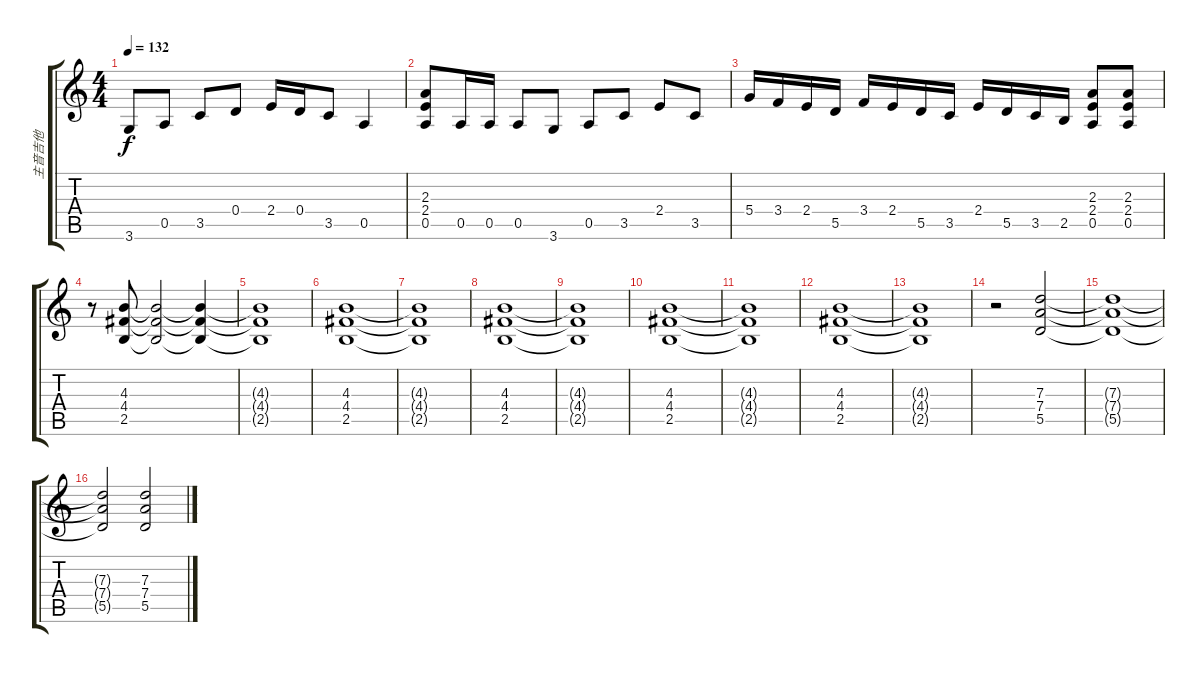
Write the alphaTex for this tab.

\track ("主音吉他" "主音吉他") {instrument distortionguitar}
\staff {score tabs}
\tuning (E4 B3 G3 D3 A2 E2) {hide}
\ts (4 4)
\tempo 132
\clef g2
\ks c
3.6.8{dy f} 0.5.8 3.5.8 0.4.8 2.4.16 0.4.16 3.5.8 0.5.4 |
(2.3 2.4 0.5).8 0.5.16 0.5.16 0.5.8 3.6.8 0.5.8 3.5.8 2.4.8 3.5.8 |
5.4.16 3.4.16 2.4.16 5.5.16 3.4.16 2.4.16 5.5.16 3.5.16 2.4.16 5.5.16 3.5.16 2.5.16 (2.3 2.4 0.5).8 (2.3 2.4 0.5).8 |
r.8 (4.3 4.4 2.5).8 (4.3{t} 4.4{t} 2.5{t}).2 (4.3{t} 4.4{t} 2.5{t}).4 |
(4.3{t} 4.4{t} 2.5{t}).1 |
(4.3 4.4 2.5).1 |
(4.3{t} 4.4{t} 2.5{t}).1 |
(4.3 4.4 2.5).1 |
(4.3{t} 4.4{t} 2.5{t}).1 |
(4.3 4.4 2.5).1 |
(4.3{t} 4.4{t} 2.5{t}).1 |
(4.3 4.4 2.5).1 |
(4.3{t} 4.4{t} 2.5{t}).1 |
r.2 (7.3 7.4 5.5).2 |
(7.3{t} 7.4{t} 5.5{t}).1 |
(7.3{t} 7.4{t} 5.5{t}).2 (7.3 7.4 5.5).2
